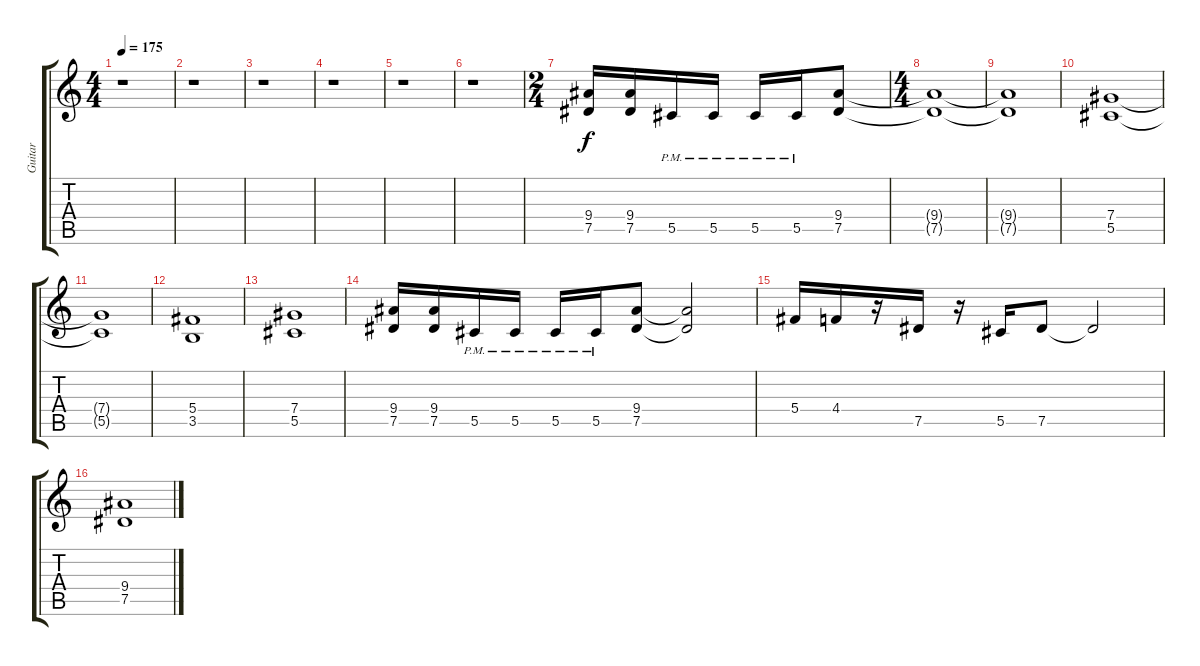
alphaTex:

\track ("Guitar" "Guitar") {instrument distortionguitar}
\staff {score tabs}
\tuning (Eb4 Bb3 Gb3 Db3 Ab2 Eb2) {hide}
\ts (4 4)
\tempo 175
\tempo 88
\tempo 175
\clef g2
\ks c
r.1{dy f instrument distortionguitar} |
r.1 |
r.1 |
r.1 |
r.1 |
r.1 |
\ts (2 4)
(9.4 7.5).16 (9.4 7.5).16 5.5{pm}.16 5.5{pm}.16 5.5{pm}.16 5.5{pm}.16 (9.4 7.5).8 |
\ts (4 4)
(9.4{t} 7.5{t}).1 |
(9.4{t} 7.5{t}).1 |
(7.4 5.5).1 |
(7.4{t} 5.5{t}).1 |
(5.4 3.5).1 |
(7.4 5.5).1 |
(9.4 7.5).16 (9.4 7.5).16 5.5{pm}.16 5.5{pm}.16 5.5{pm}.16 5.5{pm}.16 (9.4 7.5).8 (9.4{t} 7.5{t}).2 |
5.4.16 4.4.16 r.16 7.5.16 r.16 5.5.16 7.5.8 7.5{t}.2 |
(9.4 7.5).1
